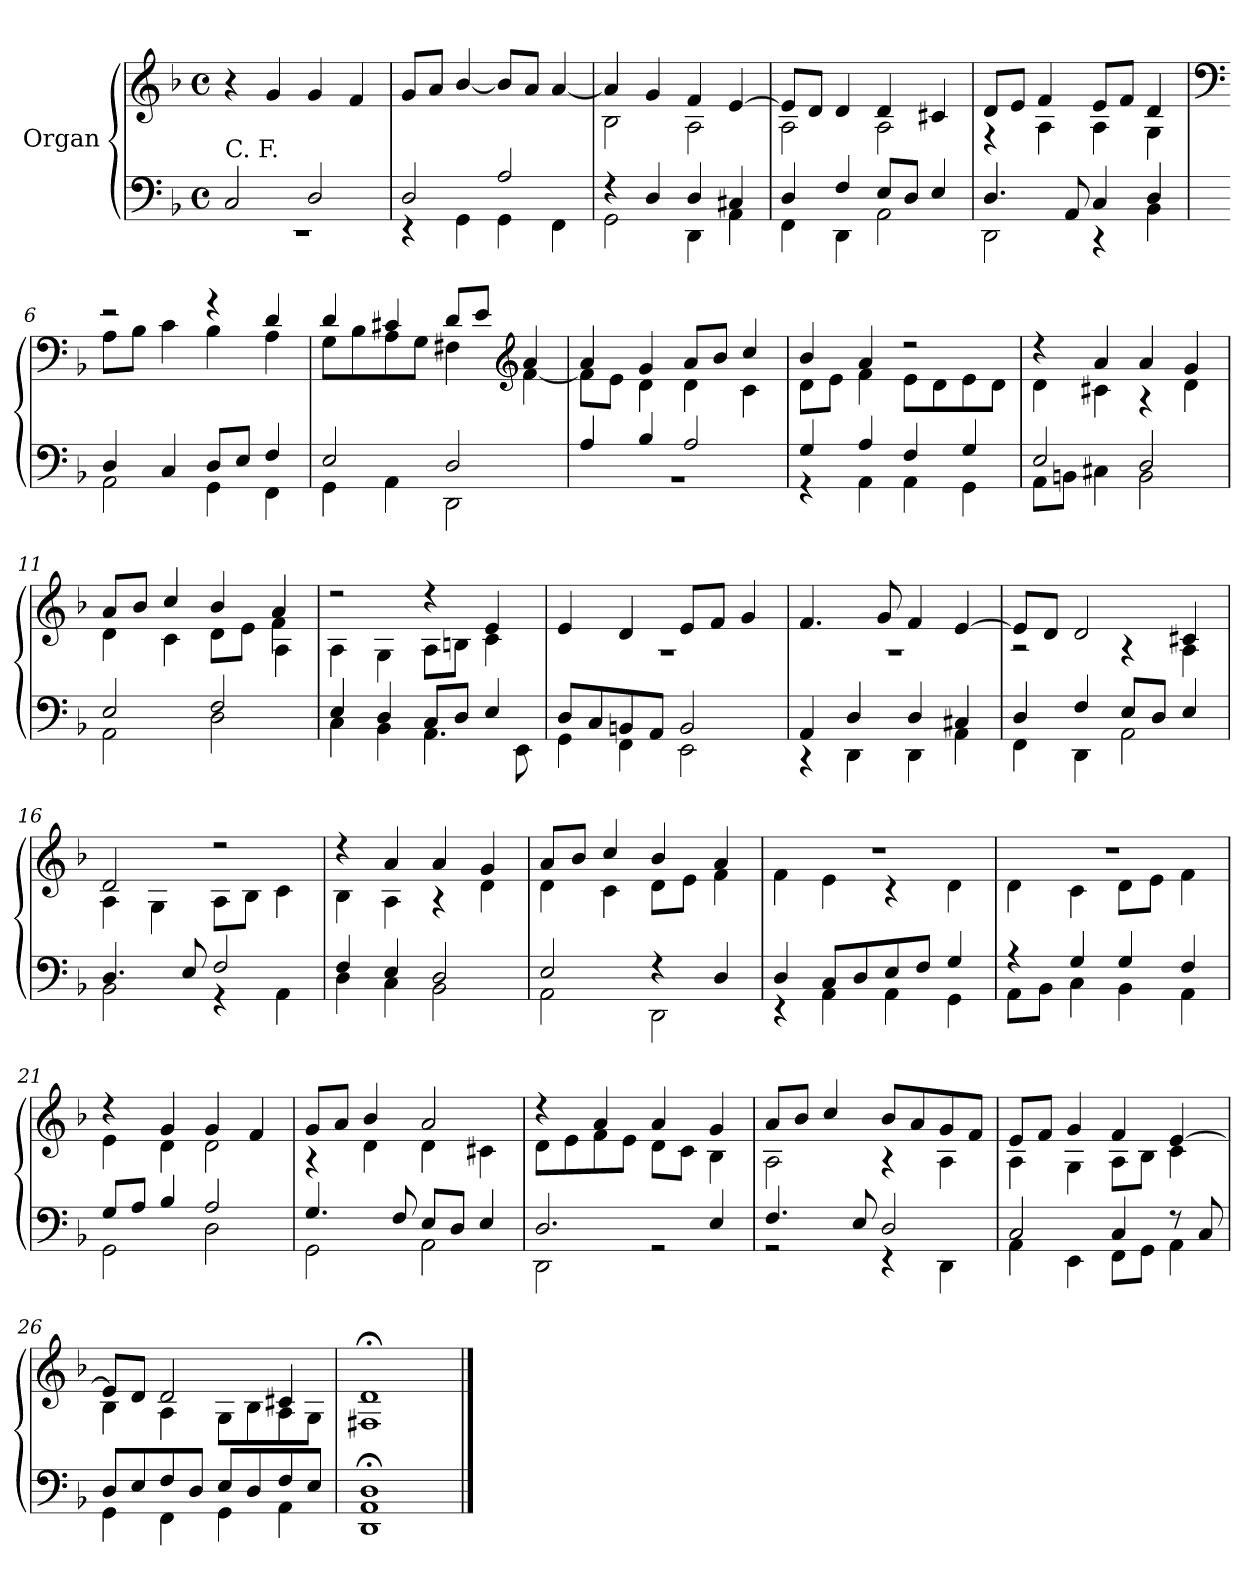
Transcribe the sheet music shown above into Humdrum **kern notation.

**kern	**kern
*part1	*part1
*staff2	*staff1
*I"Organ	*
*clefF4	*clefG2
*k[b-]	*k[b-]
*F:	*F:
*M4/4	*M4/4
*met(c)	*met(c)
=1	=1
*^	*
!LO:TX:a:t=C. F.	!	!
2C/	1rEE	4r
.	.	4g/
2D/	.	4g/
.	.	4f/
=2	=2	=2
2D/	4rEE	8g/L
.	.	8a/J
.	4GG\	[4b-/
2A/	4GG\	8b-/L]
.	.	8a/J
.	4FF\	[4a/
=3	=3	=3
*	*	*^
4rF	2GG\	4a/]	2B-\
4D/	.	4g/	.
4D/	4DD\	4f/	2A\
4C#X/	4AA\	[4e/	.
=4	=4	=4	=4
4D/	4FF\	8e/L]	2A\
.	.	8d/J	.
4F/	4DD\	4d/	.
8E/L	2AA\	4d/	2A\
8D/J	.	.	.
4E/	.	4c#X/	.
=5	=5	=5	=5
4.D/	2DD\	8d/L	4rF
.	.	8e/J	.
.	.	4f/	4A\
8AA/	.	.	.
4C/	4rCC	8e/L	4A\
.	.	8f/J	.
4D/	4BB-\	4d/	4G\
!!LO:LB:g=z	!!
=6	=6	=6	=6
*	*	*clefF4	*
4D/	2AA\	2re	8A\L
.	.	.	8B-\J
4C/	.	.	4c\
8D/L	4GG\	4rg	4B-\
8E/J	.	.	.
4F/	4FF\	4d/	4A\
=7	=7	=7	=7
2E/	4GG\	4d/	8G\L
.	.	.	8B-\
.	4AA\	4c#X/	8A\
.	.	.	8G\J
2D/	2DD\	8d/L	4F#X\
.	.	8e/J	.
*	*	*clefG2	*
.	.	4a/	[4f\
=8	=8	=8	=8
4A/	1rBB	4a/	8f\L]
.	.	.	8e\J
4B-/	.	4g/	4d\
2A/	.	8a/L	4d\
.	.	8b-/J	.
.	.	4cc/	4c\
=9	=9	=9	=9
4G/	4rGG	4b-/	8d\L
.	.	.	8e\J
4A/	4AA\	4a/	4f\
4F/	4AA\	2r	8e\L
.	.	.	8d\
4G/	4GG\	.	8e\
.	.	.	8d\J
=10	=10	=10	=10
2E/	8AA\L	4r	4d\
.	8BBn\J	.	.
.	4C#X\	4a/	4c#X\
2D/	2BB\	4a/	4rA
.	.	4g/	4d\
!!LO:LB:g=z
=11	=11	=11	=11
*	*	*	*^
2E/	2AA\	8a/L	4d\	2.ryy
.	.	8b-/J	.	.
.	.	4cc/	4c\	.
2F/	2D\	4b-/	8d\L	.
.	.	.	8e\J	.
.	.	4a/	4f\	4A\
*	*	*	*v	*v
=12	=12	=12	=12
4E/	4C\	2r	4A\
4D/	4BB-\	.	4G\
8C/L	4.AA\	4r	8A\L
8D/J	.	.	8Bn\J
4E/	.	4e/	4c\
.	8EE\	.	.
=13	=13	=13	=13
8D/L	4GG\	4e/	1rA
8C/	.	.	.
8BBn/	4FF\	4d/	.
8AA/J	.	.	.
2BB/	2EE\	8e/L	.
.	.	8f/J	.
.	.	4g/	.
=14	=14	=14	=14
4AA/	4rCC	4.f/	1rA
4D/	4DD\	.	.
.	.	8g/	.
4D/	4DD\	4f/	.
4C#X/	4AA\	[4e/	.
=15	=15	=15	=15
4D/	4FF\	8e/L]	2rA
.	.	8d/J	.
4F/	4DD\	2d/	.
8E/L	2AA\	.	4rA
8D/J	.	.	.
4E/	.	4c#X/	4A\
=16	=16	=16	=16
4.D/	2BB-\	2d/	4A\
.	.	.	4G\
8E/	.	.	.
2F/	4rGG	2r	8A\L
.	.	.	8B-\J
.	4AA\	.	4c\
!!LO:LB:g=z	!!
=17	=17	=17	=17
4F/	4D\	4r	4B-\
4E/	4C\	4a/	4A\
2D/	2BB-\	4a/	4rA
.	.	4g/	4d\
=18	=18	=18	=18
2E/	2AA\	8a/L	4d\
.	.	8b-/J	.
.	.	4cc/	4c\
4r	2DD\	4b-/	8d\L
.	.	.	8e\J
4D/	.	4a/	4f\
=19	=19	=19	=19
4D/	4rEE	1r	4f\
8C/L	4AA\	.	4e\
8D/	.	.	.
8E/	4AA\	.	4rc
8F/J	.	.	.
4G/	4GG\	.	4d\
=20	=20	=20	=20
4rA	8AA\L	1r	4d\
.	8BB-\J	.	.
4G/	4C\	.	4c\
4G/	4BB-\	.	8d\L
.	.	.	8e\J
4F/	4AA\	.	4f\
=21	=21	=21	=21
8G/L	2GG\	4rdd	4e\
8A/J	.	.	.
4B-/	.	4g/	4d\
2A/	2D\	4g/	2d\
.	.	4f/	.
=22	=22	=22	=22
4.G/	2GG\	8g/L	4rA
.	.	8a/J	.
.	.	4b-/	4d\
8F/	.	.	.
8E/L	2AA\	2a/	4d\
8D/J	.	.	.
4E/	.	.	4c#X\
!!LO:LB:g=z	!!
=23	=23	=23	=23
2.D/	2DD\	4r	8d\L
.	.	.	8e\
.	.	4a/	8f\
.	.	.	8e\J
.	2rGG	4a/	8d\L
.	.	.	8c\J
4E/	.	4g/	4B-\
=24	=24	=24	=24
4.F/	2rGG	8a/L	2A\
.	.	8b-/J	.
.	.	4cc/	.
8E/	.	.	.
2D/	4rEE	8b-/L	4rA
.	.	8a/	.
.	4DD\	8g/	4A\
.	.	8f/J	.
=25	=25	=25	=25
2C/	4AA\	8e/L	4A\
.	.	8f/J	.
.	4EE\	4g/	4G\
4C/	8FF\L	4f/	8A\L
.	8GG\J	.	8B-\J
8rF	4AA\	[4e/	4c\
8C/	.	.	.
=26	=26	=26	=26
8D/L	4GG\	8e/L]	4B-\
8E/	.	8d/J	.
8F/	4FF\	2d/	4A\
8D/J	.	.	.
8E/L	4GG\	.	8G\L
8D/	.	.	8B-\
8F/	4AA\	4c#X/	8A\
8E/J	.	.	8G\J
*v	*v	*	*
*	*v	*v
=27	=27
1DD; 1AA; 1D;	1F#X;< 1d;<
==	==
*-	*-
